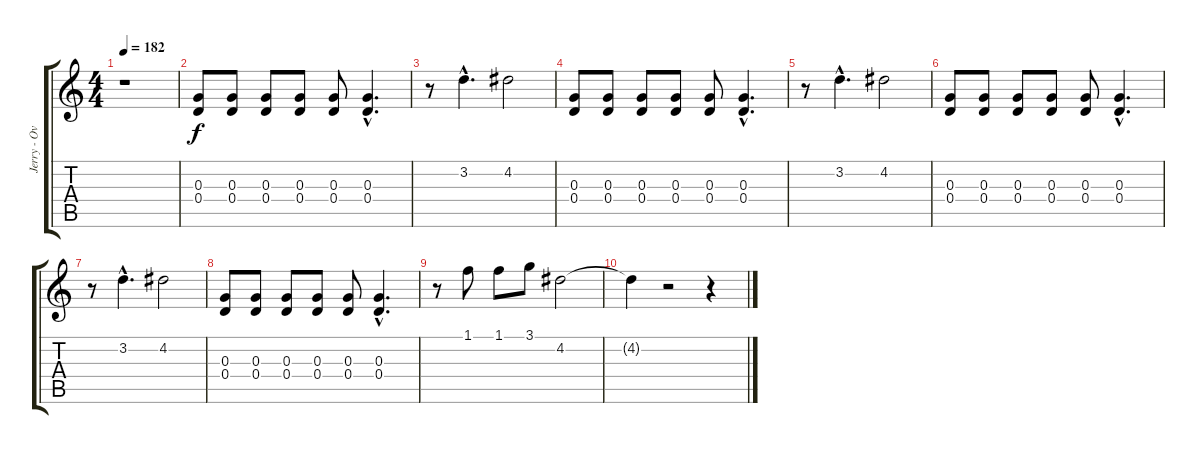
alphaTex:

\track ("Jerry - Overdriven" "Jerry - Ov") {instrument overdrivenguitar}
\staff {score tabs}
\tuning (E4 B3 G3 D3 A2 E2) {hide}
\ts (4 4)
\tempo 182
\clef g2
\ks c
r.1{dy f} |
(0.3 0.4).8 (0.3 0.4).8 (0.3 0.4).8 (0.3 0.4).8 (0.3 0.4).8 (0.3{hac} 0.4{hac}).4{d} |
r.8 3.2{hac}.4{d} 4.2.2 |
(0.3 0.4).8 (0.3 0.4).8 (0.3 0.4).8 (0.3 0.4).8 (0.3 0.4).8 (0.3{hac} 0.4{hac}).4{d} |
r.8 3.2{hac}.4{d} 4.2.2 |
(0.3 0.4).8 (0.3 0.4).8 (0.3 0.4).8 (0.3 0.4).8 (0.3 0.4).8 (0.3{hac} 0.4{hac}).4{d} |
r.8 3.2{hac}.4{d} 4.2.2 |
(0.3 0.4).8 (0.3 0.4).8 (0.3 0.4).8 (0.3 0.4).8 (0.3 0.4).8 (0.3{hac} 0.4{hac}).4{d} |
r.8 1.1.8 1.1.8 3.1.8 4.2.2 |
4.2{t}.4 r.2 r.4
